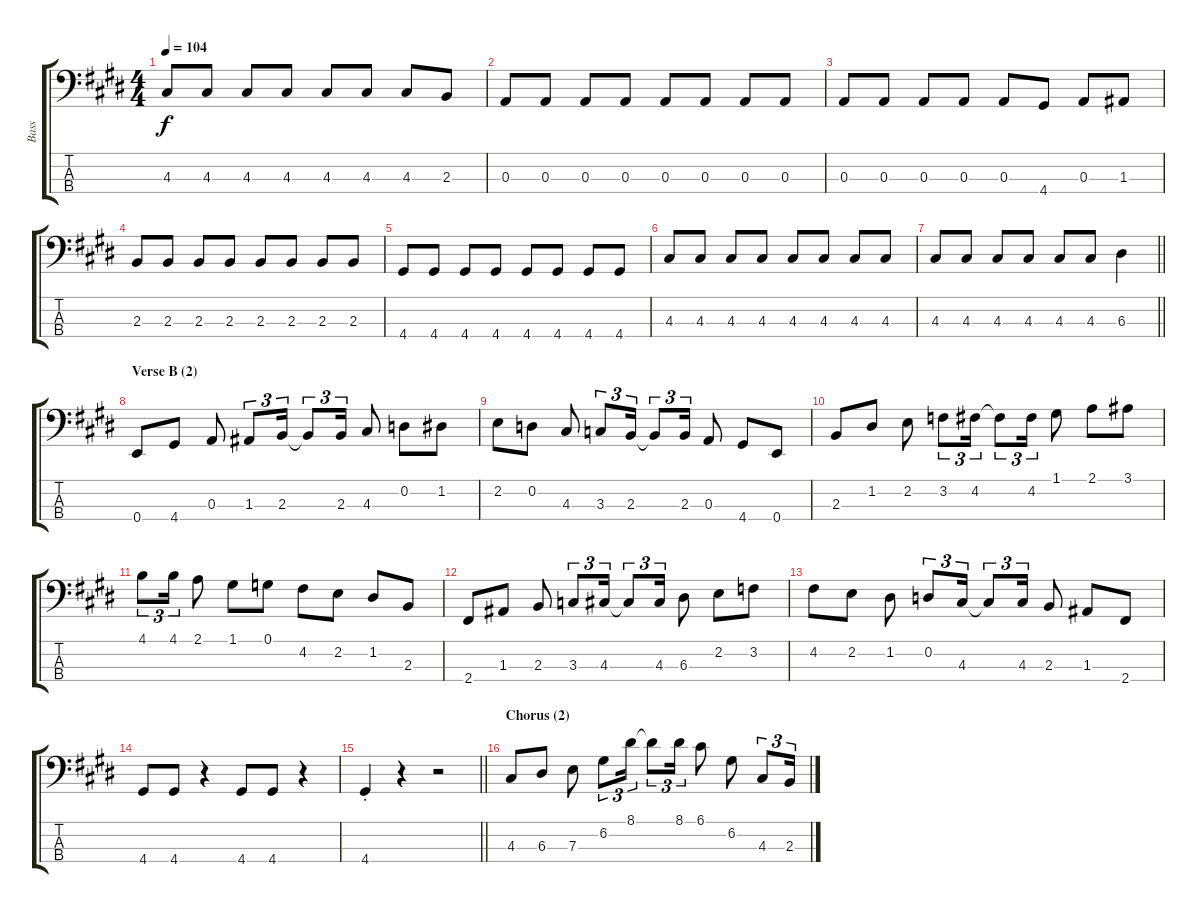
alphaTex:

\track ("Bass" "Bass") {instrument electricbassfinger}
\staff {score tabs}
\tuning (G2 D2 A1 E1) {hide}
\ts (4 4)
\tempo 104
\clef f4
\ks c#minor
4.3.8{dy f} 4.3.8 4.3.8 4.3.8 4.3.8 4.3.8 4.3.8 2.3.8 |
0.3.8 0.3.8 0.3.8 0.3.8 0.3.8 0.3.8 0.3.8 0.3.8 |
0.3.8 0.3.8 0.3.8 0.3.8 0.3.8 4.4.8 0.3.8 1.3.8 |
2.3.8 2.3.8 2.3.8 2.3.8 2.3.8 2.3.8 2.3.8 2.3.8 |
4.4.8 4.4.8 4.4.8 4.4.8 4.4.8 4.4.8 4.4.8 4.4.8 |
4.3.8 4.3.8 4.3.8 4.3.8 4.3.8 4.3.8 4.3.8 4.3.8 |
\barLineRight lightlight
4.3.8 4.3.8 4.3.8 4.3.8 4.3.8 4.3.8 6.3.4 |
\section ("" "Verse B (2)")
0.4.8 4.4.8 0.3.8 1.3.8{tu (3 2)} 2.3.16{tu (3 2)} 2.3{t}.8{tu (3 2)} 2.3.16{tu (3 2)} 4.3.8 0.2.8 1.2.8 |
2.2.8 0.2.8 4.3.8 3.3.8{tu (3 2)} 2.3.16{tu (3 2)} 2.3{t}.8{tu (3 2)} 2.3.16{tu (3 2)} 0.3.8 4.4.8 0.4.8 |
2.3.8 1.2.8 2.2.8 3.2.8{tu (3 2)} 4.2.16{tu (3 2)} 4.2{t}.8{tu (3 2)} 4.2.16{tu (3 2)} 1.1.8 2.1.8 3.1.8 |
4.1.8{tu (3 2)} 4.1.16{tu (3 2)} 2.1.8 1.1.8 0.1.8 4.2.8 2.2.8 1.2.8 2.3.8 |
2.4.8 1.3.8 2.3.8 3.3.8{tu (3 2)} 4.3.16{tu (3 2)} 4.3{t}.8{tu (3 2)} 4.3.16{tu (3 2)} 6.3.8 2.2.8 3.2.8 |
4.2.8 2.2.8 1.2.8 0.2.8{tu (3 2)} 4.3.16{tu (3 2)} 4.3{t}.8{tu (3 2)} 4.3.16{tu (3 2)} 2.3.8 1.3.8 2.4.8 |
4.4.8 4.4.8 r.4 4.4.8 4.4.8 r.4 |
\barLineRight lightlight
4.4{st}.4 r.4 r.2 |
\section ("" "Chorus (2)")
4.3.8 6.3.8 7.3.8 6.2.8{tu (3 2)} 8.1.16{tu (3 2)} 8.1{t}.8{tu (3 2)} 8.1.16{tu (3 2)} 6.1.8 6.2.8 4.3.8{tu (3 2)} 2.3.16{tu (3 2)}
